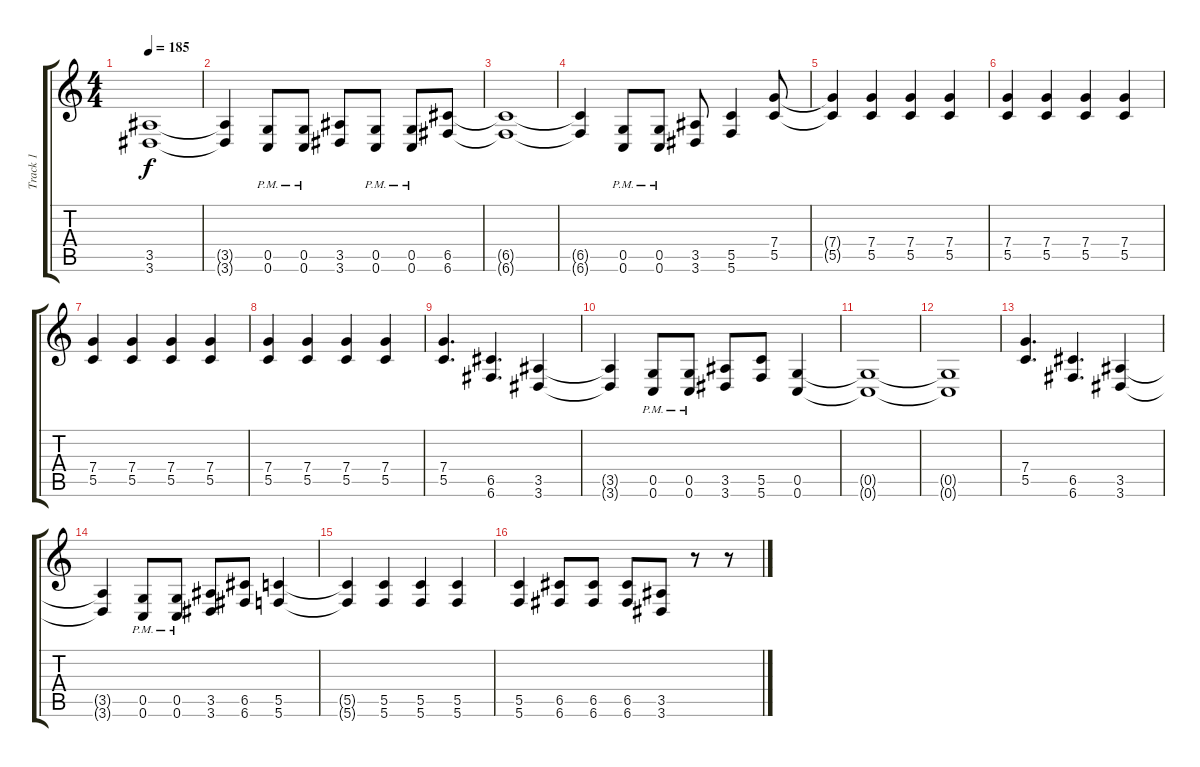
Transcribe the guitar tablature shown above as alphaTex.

\track ("Track 1" "Track 1") {instrument distortionguitar}
\staff {score tabs}
\tuning (D4 A3 F3 C3 G2 C2) {hide}
\ts (4 4)
\tempo 185
\clef g2
\ks c
(3.5{t} 3.6{t}).1{dy f} |
(3.5{t} 3.6{t}).4 (0.5{pm} 0.6{pm}).8 (0.5{pm} 0.6{pm}).8 (3.5 3.6).8 (0.5{pm} 0.6{pm}).8 (0.5{pm} 0.6{pm}).8 (6.5 6.6).8 |
(6.5{t} 6.6{t}).1 |
(6.5{t} 6.6{t}).4 (0.5{pm} 0.6{pm}).8 (0.5{pm} 0.6{pm}).8 (3.5 3.6).8 (5.5 5.6).4 (7.4 5.5).8 |
(7.4{t} 5.5{t}).4 (7.4 5.5).4 (7.4 5.5).4 (7.4 5.5).4 |
(7.4 5.5).4 (7.4 5.5).4 (7.4 5.5).4 (7.4 5.5).4 |
(7.4 5.5).4 (7.4 5.5).4 (7.4 5.5).4 (7.4 5.5).4 |
(7.4 5.5).4 (7.4 5.5).4 (7.4 5.5).4 (7.4 5.5).4 |
(7.4 5.5).4{d} (6.5 6.6).4{d} (3.5 3.6).4 |
(3.5{t} 3.6{t}).4 (0.5{pm} 0.6{pm}).8 (0.5{pm} 0.6{pm}).8 (3.5 3.6).8 (5.5 5.6).8 (0.5 0.6).4 |
(0.5{t} 0.6{t}).1 |
(0.5{t} 0.6{t}).1 |
(7.4 5.5).4{d} (6.5 6.6).4{d} (3.5 3.6).4 |
(3.5{t} 3.6{t}).4 (0.5{pm} 0.6{pm}).8 (0.5{pm} 0.6{pm}).8 (3.5 3.6).8 (6.5 6.6).8 (5.5 5.6).4 |
(5.5{t} 5.6{t}).4 (5.5 5.6).4 (5.5 5.6).4 (5.5 5.6).4 |
(5.5 5.6).4 (6.5 6.6).8 (6.5 6.6).8 (6.5 6.6).8 (3.5 3.6).8 r.8 r.8
